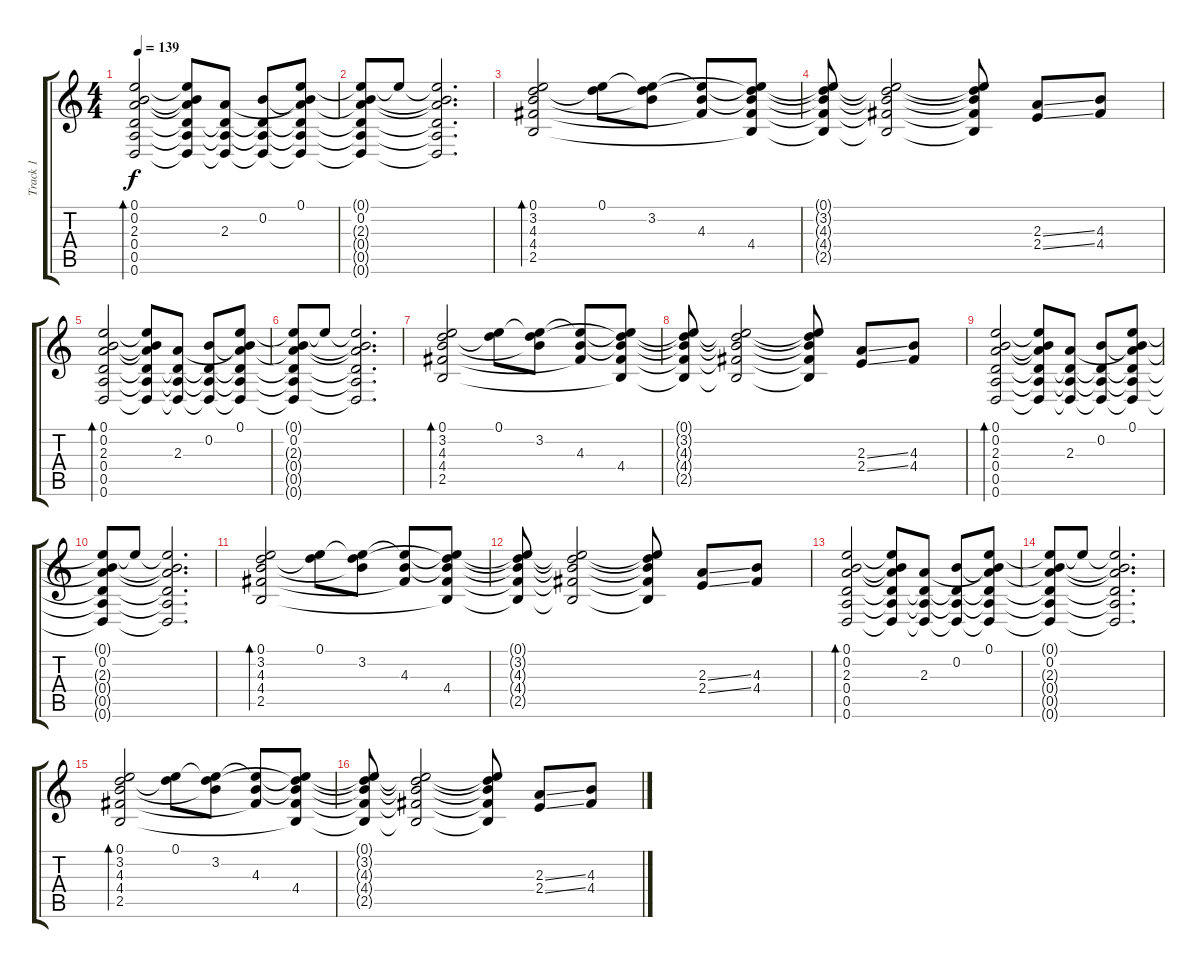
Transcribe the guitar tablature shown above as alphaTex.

\track ("Track 1" "Track 1") {instrument electricguitarjazz}
\staff {score tabs}
\tuning (E4 B3 G3 D3 A2 D2) {hide}
\ts (4 4)
\tempo 139
\clef g2
\ks c
(0.1 0.2 2.3 0.4 0.5 0.6).2{bd 240 dy f} (0.1{t} 0.2{t} 2.3{t} 0.4{t} 0.5{t} 0.6{t}).8 (2.3 0.4{t} 0.5{t} 0.6{t}).8 (0.2 0.4{t} 0.5{t} 0.6{t}).8 (0.1 0.2{t} 2.3{t} 0.4{t} 0.5{t} 0.6{t}).8 |
(0.1{t} 0.2 2.3{t} 0.4{t} 0.5{t} 0.6{t}).8 0.1{t}.8 (0.1{t} 0.2{t} 2.3{t} 0.4{t} 0.5{t} 0.6{t}).2{d} |
(0.1 3.2 4.3 4.4 2.5).2{bd 240} (0.1 3.2{t}).8 (0.1{t} 3.2 4.3{t}).8 (0.1{t} 4.3 4.4{t}).8 (0.1{t} 3.2{t} 4.3{t} 4.4 2.5{t}).8 |
(0.1{t} 3.2{t} 4.3{t} 4.4{t} 2.5{t}).8 (0.1{t} 3.2{t} 4.3{t} 4.4{t} 2.5{t}).2 (0.1{t} 3.2{t} 4.3{t} 4.4{t} 2.5{t}).8 (2.3{ss} 2.4{ss}).8 (4.3 4.4).8 |
(0.1 0.2 2.3 0.4 0.5 0.6).2{bd 240} (0.1{t} 0.2{t} 2.3{t} 0.4{t} 0.5{t} 0.6{t}).8 (2.3 0.4{t} 0.5{t} 0.6{t}).8 (0.2 0.4{t} 0.5{t} 0.6{t}).8 (0.1 0.2{t} 2.3{t} 0.4{t} 0.5{t} 0.6{t}).8 |
(0.1{t} 0.2 2.3{t} 0.4{t} 0.5{t} 0.6{t}).8 0.1{t}.8 (0.1{t} 0.2{t} 2.3{t} 0.4{t} 0.5{t} 0.6{t}).2{d} |
(0.1 3.2 4.3 4.4 2.5).2{bd 240} (0.1 3.2{t}).8 (0.1{t} 3.2 4.3{t}).8 (0.1{t} 4.3 4.4{t}).8 (0.1{t} 3.2{t} 4.3{t} 4.4 2.5{t}).8 |
(0.1{t} 3.2{t} 4.3{t} 4.4{t} 2.5{t}).8 (0.1{t} 3.2{t} 4.3{t} 4.4{t} 2.5{t}).2 (0.1{t} 3.2{t} 4.3{t} 4.4{t} 2.5{t}).8 (2.3{ss} 2.4{ss}).8 (4.3 4.4).8 |
(0.1 0.2 2.3 0.4 0.5 0.6).2{bd 240} (0.1{t} 0.2{t} 2.3{t} 0.4{t} 0.5{t} 0.6{t}).8 (2.3 0.4{t} 0.5{t} 0.6{t}).8 (0.2 0.4{t} 0.5{t} 0.6{t}).8 (0.1 0.2{t} 2.3{t} 0.4{t} 0.5{t} 0.6{t}).8 |
(0.1{t} 0.2 2.3{t} 0.4{t} 0.5{t} 0.6{t}).8 0.1{t}.8 (0.1{t} 0.2{t} 2.3{t} 0.4{t} 0.5{t} 0.6{t}).2{d} |
(0.1 3.2 4.3 4.4 2.5).2{bd 240} (0.1 3.2{t}).8 (0.1{t} 3.2 4.3{t}).8 (0.1{t} 4.3 4.4{t}).8 (0.1{t} 3.2{t} 4.3{t} 4.4 2.5{t}).8 |
(0.1{t} 3.2{t} 4.3{t} 4.4{t} 2.5{t}).8 (0.1{t} 3.2{t} 4.3{t} 4.4{t} 2.5{t}).2 (0.1{t} 3.2{t} 4.3{t} 4.4{t} 2.5{t}).8 (2.3{ss} 2.4{ss}).8 (4.3 4.4).8 |
(0.1 0.2 2.3 0.4 0.5 0.6).2{bd 240} (0.1{t} 0.2{t} 2.3{t} 0.4{t} 0.5{t} 0.6{t}).8 (2.3 0.4{t} 0.5{t} 0.6{t}).8 (0.2 0.4{t} 0.5{t} 0.6{t}).8 (0.1 0.2{t} 2.3{t} 0.4{t} 0.5{t} 0.6{t}).8 |
(0.1{t} 0.2 2.3{t} 0.4{t} 0.5{t} 0.6{t}).8 0.1{t}.8 (0.1{t} 0.2{t} 2.3{t} 0.4{t} 0.5{t} 0.6{t}).2{d} |
(0.1 3.2 4.3 4.4 2.5).2{bd 240} (0.1 3.2{t}).8 (0.1{t} 3.2 4.3{t}).8 (0.1{t} 4.3 4.4{t}).8 (0.1{t} 3.2{t} 4.3{t} 4.4 2.5{t}).8 |
(0.1{t} 3.2{t} 4.3{t} 4.4{t} 2.5{t}).8 (0.1{t} 3.2{t} 4.3{t} 4.4{t} 2.5{t}).2 (0.1{t} 3.2{t} 4.3{t} 4.4{t} 2.5{t}).8 (2.3{ss} 2.4{ss}).8 (4.3 4.4).8
